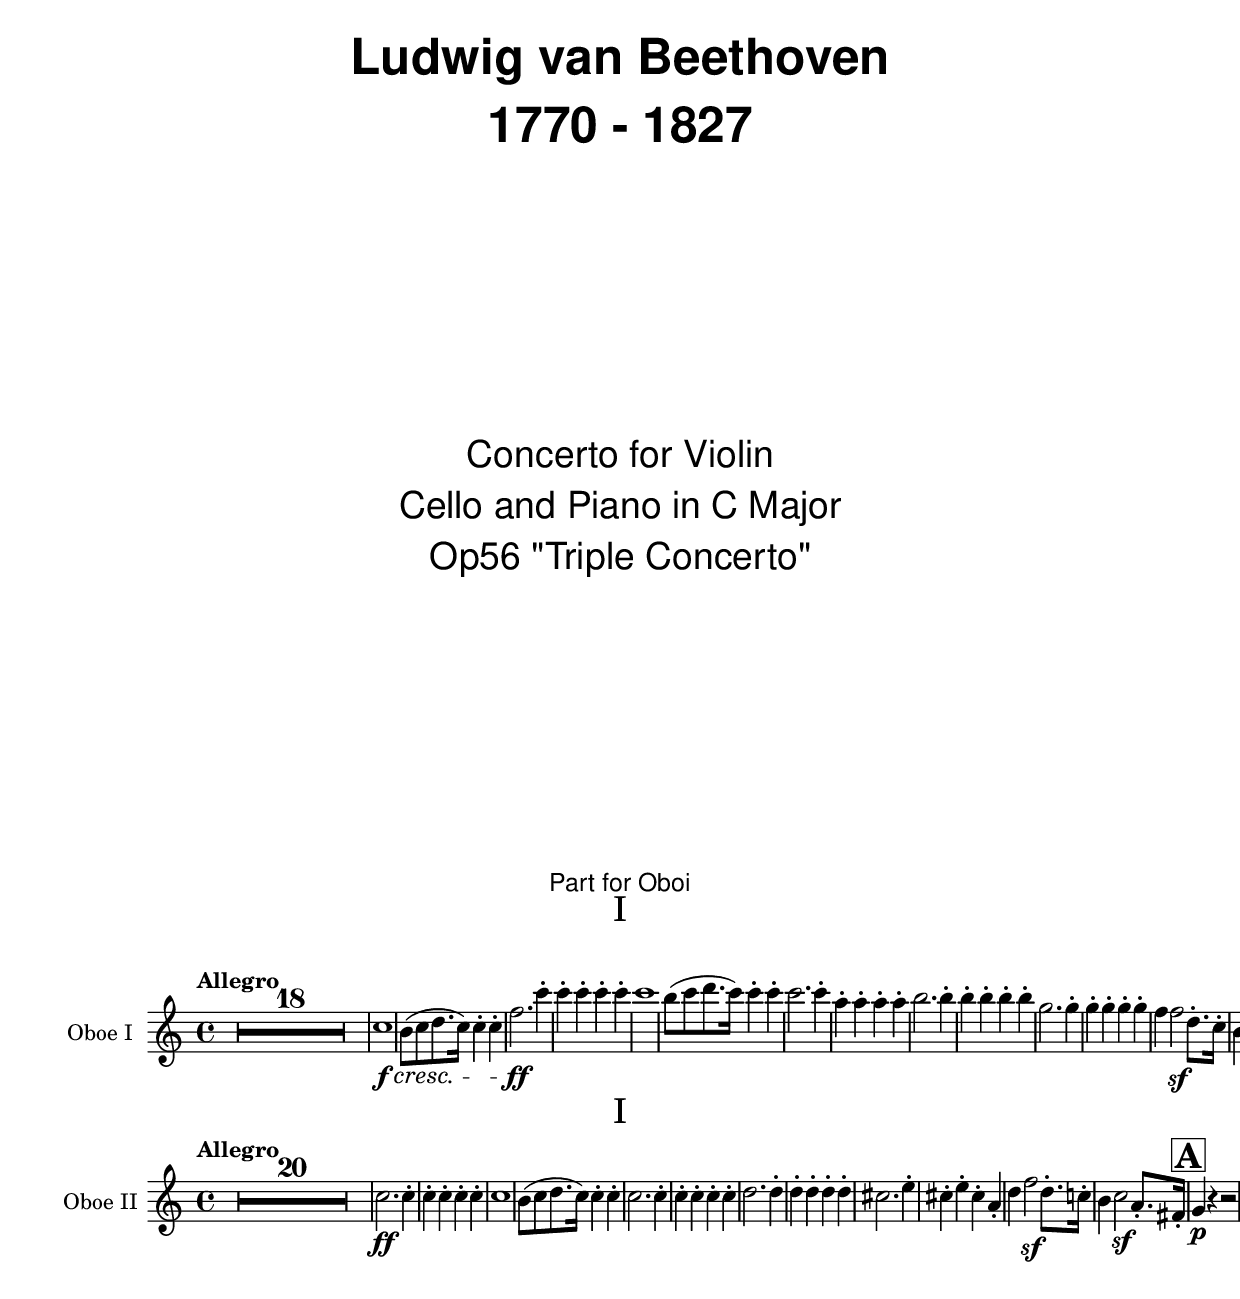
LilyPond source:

%###############################################################################
%#                                 H E A D E R                                 #
%###############################################################################
%
%  Composer           : Ludwig van Beethoven(1770 - 1827)
%  work               : Concerto for Violin Cello and Piano in C Major Op56
%                       "Triple Concerto"
%  Source             : Breitkopf und Härtel, n.d.[1862]. Plate B.70.
%  Type of score      : Score for Oboi
%  Typesetter         : Sébastien MANEN
%  date of initiation : Friday 08 May 2020, 14:21
%
%###############################################################################
%#                          I N C L U D E   F I L E S                          #
%###############################################################################
\include "./00-Common/TripleConcerto_Header.ily"
\include "./00-Common/TripleConcerto_PaperParts.ily"
%  work        : Concerto for Violin Cello and Piano in C Major Op56 "Triple
%                Concerto"
%  typesetter  : Sébastien MANEN
%  date        : Friday 08 May 2020, 14:21
%###############################################################################
%#                 T I M E   A N D   T E M P O   S E C T I O N                 #
%###############################################################################
timeMvtI = {
	\time 4/4
	\tempo "Allegro"
}
timeMvtII = {
	\time 3/8
	\tempo "Largo"
}
timeMvtIII = {
	\time 3/4
	\tempo "Rondo alla Polacca."
}

%  work        : Concerto for Violin Cello and Piano in C Major Op56 "Triple
%                Concerto"
%  typesetter  : Sébastien MANEN
%  date        : Friday 08 May 2020, 14:21
generalOptions = {
	\version "2.20.0"
	\set Score.alternativeNumberingStyle = #'numbers
	\set Score.doubleRepeatType = #":|.|:"
	\set Score.markFormatter = #format-mark-box-alphabet
	\override Score.RehearsalMark #'font-size = #4
	\compressFullBarRests
}
partOptions = {
	\override Score.BarNumber #'font-size = #0.1
	\set Score.quotedCueEventTypes = #'(note-event rest-event tie-event
		beam-event tuplet-span-event dynamic-event articulation-event
		dynamic-event slur-event text-script-event trill-span-event
		phrasing-slur-event beam-forbid-event tremolo-event crescendo-event 
		decrescendo-event )
	\set Voice.restNumberThreshold = #0
}
#(set-global-staff-size 19)
\layout {
	#(layout-set-staff-size 19)
	\override TupletBracket #'bracket-visibility = ##f
	\override Hairpin.to-barline = ##f
}
layoutCueVoice = \with {
	fontSize = #-3
	\override Stem.length-fraction = #0.9
	\override TupletBracket #'bracket-visibility = ##f
	%\override Font.font-size = #+5
}

%  work        : Concerto for Violin Cello and Piano in C Major Op56 "Triple
%                Concerto"
%  typesetter  : Sébastien MANEN
%  date        : Friday 08 May 2020, 14:21
%###############################################################################
%#                    V O I C E   N A M E   :   F L A U T O                    #
%###############################################################################
nameFloteMvtI = {
	\set Staff.instrumentName = "Flote"
	\set Staff.shortInstrumentName = "Fl"
	\set Staff.midiInstrument = #"flute"
}
nameFloteMvtIII = {
	\set Staff.instrumentName = "Flote"
	\set Staff.shortInstrumentName = "Fl"
	\set Staff.midiInstrument = #"flute"
}
%###############################################################################
%#                      V O I C E   N A M E   :   O B O I                      #
%###############################################################################
nameOboeIMvtI = {
	\set Staff.instrumentName = "Oboe I"
	\set Staff.shortInstrumentName = "Ob I"
	\set Staff.midiInstrument = #"oboe"
}
nameOboeIMvtIII = {
	\set Staff.instrumentName = "Oboe I"
	\set Staff.shortInstrumentName = "Ob I"
	\set Staff.midiInstrument = #"oboe"
}
nameOboeIIMvtI = {
	\set Staff.instrumentName = "Oboe II"
	\set Staff.shortInstrumentName = "Ob II"
	\set Staff.midiInstrument = #"oboe"
}
nameOboeIIMvtIII = {
	\set Staff.instrumentName = "Oboe II"
	\set Staff.shortInstrumentName = "Ob II"
	\set Staff.midiInstrument = #"oboe"
}
%###############################################################################
%#                V O I C E   N A M E   :   C L A R I N E T T I                #
%###############################################################################
nameClarinetIMvtI = {
	\set Staff.instrumentName = \markup {
		\center-column {
			\lower #1 "Clarinetto I" "in C"
		}
	}
	\set Staff.shortInstrumentName = \markup {
		\center-column {
			\lower #1 "Cl I" "in C"
		}
	}
	\set Staff.midiInstrument = #"clarinet"
}
nameClarinetIMvtII = {
	\set Staff.instrumentName = \markup {
		\center-column {
			\lower #1 "Clarinetto I" "in B"
		}
	}
	\set Staff.shortInstrumentName = \markup {
		\center-column {
			\lower #1 "Cl I" "in B"
		}
	}
	\set Staff.midiInstrument = #"clarinet"
}
nameClarinetIMvtIII = {
	\set Staff.instrumentName = \markup {
		\center-column {
			\lower #1 "Clarinetto I" "in C"
		}
	}
	\set Staff.shortInstrumentName = \markup {
		\center-column {
			\lower #1 "Cl I" "in C"
		}
	}
	\set Staff.midiInstrument = #"clarinet"
}
nameClarinetIIMvtI = {
	\set Staff.instrumentName = \markup {
		\center-column {
			\lower #1 "Clarinetto II" "in C"
		}
	}
	\set Staff.shortInstrumentName = \markup {
		\center-column {
			\lower #1 "Cl II" "in C"
		}
	}
	\set Staff.midiInstrument = #"clarinet"
}
nameClarinetIIMvtII = {
	\set Staff.instrumentName = \markup {
		\center-column {
			\lower #1 "Clarinetto II" "in B"
		}
	}
	\set Staff.shortInstrumentName = \markup {
		\center-column {
			\lower #1 "Cl II" "in B"
		}
	}
	\set Staff.midiInstrument = #"clarinet"
}
nameClarinetIIMvtIII = {
	\set Staff.instrumentName = \markup {
		\center-column {
			\lower #1 "Clarinetto II" "in C"
		}
	}
	\set Staff.shortInstrumentName = \markup {
		\center-column {
			\lower #1 "Cl II" "in C"
		}
	}
	\set Staff.midiInstrument = #"clarinet"
}
%###############################################################################
%#                   V O I C E   N A M E   :   F A G O T T I                   #
%###############################################################################
nameFagottoIMvtI = {
	\set Staff.instrumentName = "Fagotto I"
	\set Staff.shortInstrumentName = "Fag I"
	\set Staff.midiInstrument = #"bassoon"
}
nameFagottoIMvtII = {
	\set Staff.instrumentName = "Fagotto I"
	\set Staff.shortInstrumentName = "Fag I"
	\set Staff.midiInstrument = #"bassoon"
}
nameFagottoIMvtIII = {
	\set Staff.instrumentName = "Fagotto I"
	\set Staff.shortInstrumentName = "Fag I"
	\set Staff.midiInstrument = #"bassoon"
}
nameFagottoIIMvtI = {
	\set Staff.instrumentName = "Fagotto II"
	\set Staff.shortInstrumentName = "Fag II"
	\set Staff.midiInstrument = #"bassoon"
}
nameFagottoIIMvtII = {
	\set Staff.instrumentName = "Fagotto II"
	\set Staff.shortInstrumentName = "Fag II"
	\set Staff.midiInstrument = #"bassoon"
}
nameFagottoIIMvtIII = {
	\set Staff.instrumentName = "Fagotto II"
	\set Staff.shortInstrumentName = "Fag II"
	\set Staff.midiInstrument = #"bassoon"
}
%###############################################################################
%#                     V O I C E   N A M E   :   C O R N I                     #
%###############################################################################
nameCornoIMvtI = {
	\set Staff.instrumentName = \markup {
		\center-column {
			\lower #1 "Corno I" "in C"
		}
	}
	\set Staff.shortInstrumentName = \markup {
		\center-column {
			\lower #1 "Cor I" "in C"
		}
	}
	\set Staff.midiInstrument = #"french horn"
}
nameCornoIMvtII = {
	\set Staff.instrumentName = \markup {
		\center-column {
			\lower #1 "Corno I" "in E"
		}
	}
	\set Staff.shortInstrumentName = \markup {
		\center-column {
			\lower #1 "Cor I" "in E"
		}
	}
	\set Staff.midiInstrument = #"french horn"
}
nameCornoIMvtIII = {
	\set Staff.instrumentName = \markup {
		\center-column {
			\lower #1 "Corno I" "in C"
		}
	}
	\set Staff.shortInstrumentName = \markup {
		\center-column {
			\lower #1 "Cor I" "in C"
		}
	}
	\set Staff.midiInstrument = #"french horn"
}
nameCornoIIMvtI = {
	\set Staff.instrumentName = \markup {
		\center-column {
			\lower #1 "Corno II" "in C"
		}
	}
	\set Staff.shortInstrumentName = \markup {
		\center-column {
			\lower #1 "Cor II" "in C"
		}
	}
	\set Staff.midiInstrument = #"french horn"
}
nameCornoIIMvtII = {
	\set Staff.instrumentName = \markup {
		\center-column {
			\lower #1 "Corno II" "in E"
		}
	}
	\set Staff.shortInstrumentName = \markup {
		\center-column {
			\lower #1 "Cor II" "in E"
		}
	}
	\set Staff.midiInstrument = #"french horn"
}
nameCornoIIMvtIII = {
	\set Staff.instrumentName = \markup {
		\center-column {
			\lower #1 "Corno II" "in C"
		}
	}
	\set Staff.shortInstrumentName = \markup {
		\center-column {
			\lower #1 "Cor II" "in C"
		}
	}
	\set Staff.midiInstrument = #"french horn"
}
%###############################################################################
%#                    V O I C E   N A M E   :   T R O M B E                    #
%###############################################################################
nameTrombeIMvtI = {
	\set Staff.instrumentName = \markup {
		\center-column {
			\lower #1 "Trombe I" "in C"
		}
	}
	\set Staff.shortInstrumentName = \markup {
		\center-column {
			\lower #1 "Trb I" "in C"
		}
	}
	\set Staff.midiInstrument = #"trumpet"
}
nameTrombeIMvtIII = {
	\set Staff.instrumentName = \markup {
		\center-column {
			\lower #1 "Trombe I" "in C"
		}
	}
	\set Staff.shortInstrumentName = \markup {
		\center-column {
			\lower #1 "Trb I" "in C"
		}
	}
	\set Staff.midiInstrument = #"trumpet"
}
nameTrombeIIMvtI = {
	\set Staff.instrumentName = \markup {
		\center-column {
			\lower #1 "Trombe II" "in C"
		}
	}
	\set Staff.shortInstrumentName = \markup {
		\center-column {
			\lower #1 "Trb II" "in C"
		}
	}
	\set Staff.midiInstrument = #"trumpet"
}
nameTrombeIIMvtIII = {
	\set Staff.instrumentName = \markup {
		\center-column {
			\lower #1 "Trombe II" "in C"
		}
	}
	\set Staff.shortInstrumentName = \markup {
		\center-column {
			\lower #1 "Trb II" "in C"
		}
	}
	\set Staff.midiInstrument = #"trumpet"
}
%###############################################################################
%#                   V O I C E   N A M E   :   T I M P A N I                   #
%###############################################################################
nameTimpaniMvtI = {
	\set Staff.instrumentName = \markup {
		\center-column {
			\lower #1 "Timpani" "in C G"
		}
	}
	\set Staff.shortInstrumentName = "Timp."
	\set Staff.midiInstrument = #"timpani"
}
nameTimpaniMvtIII = {
	\set Staff.instrumentName = \markup {
		\center-column {
			\lower #1 "Timpani" "in C G"
		}
	}
	\set Staff.shortInstrumentName = "Timp."
	\set Staff.midiInstrument = #"timpani"
}
%###############################################################################
%#                   V O I C E   N A M E   :   S O L O V L N                   #
%###############################################################################
nameSoloViolinMvtI = {
	\set Staff.instrumentName = "Solo Violin"
	\set Staff.shortInstrumentName = \markup {
		\center-column {
			\lower #1 "Solo-" "Vln"
		}
	}
	\set Staff.midiInstrument = #"violin"
}
nameSoloViolinMvtII = {
	\set Staff.instrumentName = "Solo Violin"
	\set Staff.shortInstrumentName = \markup {
		\center-column {
			\lower #1 "Solo-" "Vln"
		}
	}
	\set Staff.midiInstrument = #"violin"
}
nameSoloViolinMvtIII = {
	\set Staff.instrumentName = "Solo Violin"
	\set Staff.shortInstrumentName = \markup {
		\center-column {
			\lower #1 "Solo-" "Vln"
		}
	}
	\set Staff.midiInstrument = #"violin"
}
%###############################################################################
%#                   V O I C E   N A M E   :   S O L O V L C                   #
%###############################################################################
nameSoloCelloMvtI = {
	\set Staff.instrumentName = \markup {
		\center-column {
			\lower #1 "Solo" "Violoncello"
		}
	}
	\set Staff.shortInstrumentName = \markup {
		\center-column {
			\lower #1 "Solo-" "Vlc"
		}
	}
	\set Staff.midiInstrument = #"cello"
}
nameSoloCelloMvtII = {
	\set Staff.instrumentName = \markup {
		\center-column {
			\lower #1 "Solo" "Violoncello"
		}
	}
	\set Staff.shortInstrumentName = \markup {
		\center-column {
			\lower #1 "Solo-" "Vlc"
		}
	}
	\set Staff.midiInstrument = #"cello"
}
nameSoloCelloMvtIII = {
	\set Staff.instrumentName = \markup {
		\center-column {
			\lower #1 "Solo" "Violoncello"
		}
	}
	\set Staff.shortInstrumentName = \markup {
		\center-column {
			\lower #1 "Solo-" "Vlc"
		}
	}
	\set Staff.midiInstrument = #"cello"
}
%###############################################################################
%#                     V O I C E   N A M E   :   P I A N O                     #
%###############################################################################
namePianoUpMvtI = {
	\set Staff.instrumentName = ""
	\set Staff.shortInstrumentName = ""
	\set Staff.midiInstrument = #"piano"
}
namePianoUpMvtII = {
	\set Staff.instrumentName = ""
	\set Staff.shortInstrumentName = ""
	\set Staff.midiInstrument = #"piano"
}
namePianoUpMvtIII = {
	\set Staff.instrumentName = ""
	\set Staff.shortInstrumentName = ""
	\set Staff.midiInstrument = #"piano"
}
namePianoDownMvtI = {
	\set Staff.instrumentName = ""
	\set Staff.shortInstrumentName = ""
	\set Staff.midiInstrument = #"piano"
}
namePianoDownMvtII = {
	\set Staff.instrumentName = ""
	\set Staff.shortInstrumentName = ""
	\set Staff.midiInstrument = #"piano"
}
namePianoDownMvtIII = {
	\set Staff.instrumentName = ""
	\set Staff.shortInstrumentName = ""
	\set Staff.midiInstrument = #"piano"
}
%###############################################################################
%#                   V O I C E   N A M E   :   V I O L I N I                   #
%###############################################################################
nameViolinIMvtI = {
	\set Staff.instrumentName = "Violino I"
	\set Staff.shortInstrumentName = "Vln I"
	\set Staff.midiInstrument = #"violin"
}
nameViolinIMvtII = {
	\set Staff.instrumentName = "Violino I"
	\set Staff.shortInstrumentName = "Vln I"
	\set Staff.midiInstrument = #"violin"
}
nameViolinIMvtIII = {
	\set Staff.instrumentName = "Violino I"
	\set Staff.shortInstrumentName = "Vln I"
	\set Staff.midiInstrument = #"violin"
}
%###############################################################################
%#                  V O I C E   N A M E   :   V I O L I N I I                  #
%###############################################################################
nameViolinIIMvtI = {
	\set Staff.instrumentName = "Violino II"
	\set Staff.shortInstrumentName = "Vln II"
	\set Staff.midiInstrument = #"violin"
}
nameViolinIIMvtII = {
	\set Staff.instrumentName = "Violino II"
	\set Staff.shortInstrumentName = "Vln II"
	\set Staff.midiInstrument = #"violin"
}
nameViolinIIMvtIII = {
	\set Staff.instrumentName = "Violino II"
	\set Staff.shortInstrumentName = "Vln II"
	\set Staff.midiInstrument = #"violin"
}
%###############################################################################
%#                  V O I C E   N A M E   :   B R A T S C H E                  #
%###############################################################################
nameViolaMvtI = {
	\set Staff.instrumentName = "Viola"
	\set Staff.shortInstrumentName = "Vla"
	\set Staff.midiInstrument = #"viola"
}
nameViolaMvtII = {
	\set Staff.instrumentName = "Viola"
	\set Staff.shortInstrumentName = "Vla"
	\set Staff.midiInstrument = #"viola"
}
nameViolaMvtIII = {
	\set Staff.instrumentName = "Viola"
	\set Staff.shortInstrumentName = "Vla"
	\set Staff.midiInstrument = #"viola"
}
%###############################################################################
%#                     V O I C E   N A M E   :   B A S S I                     #
%###############################################################################
nameVioloncellMvtI = {
	\set Staff.instrumentName = "Cello"
	\set Staff.shortInstrumentName = "Vcl"
	\set Staff.midiInstrument = #"cello"
}
nameVioloncellMvtII = {
	\set Staff.instrumentName = "Cello"
	\set Staff.shortInstrumentName = "Vcl"
	\set Staff.midiInstrument = #"cello"
}
nameVioloncellMvtIII = {
	\set Staff.instrumentName = "Cello"
	\set Staff.shortInstrumentName = "Vcl"
	\set Staff.midiInstrument = #"cello"
}
nameBassoMvtI = {
	\set Staff.instrumentName = "Basso"
	\set Staff.shortInstrumentName = "Kb"
	\set Staff.midiInstrument = #"contrabass"
}
nameBassoMvtII = {
	\set Staff.instrumentName = "Basso"
	\set Staff.shortInstrumentName = "Kb"
	\set Staff.midiInstrument = #"contrabass"
}
nameBassoMvtIII = {
	\set Staff.instrumentName = "Basso"
	\set Staff.shortInstrumentName = "Kb"
	\set Staff.midiInstrument = #"contrabass"
}

%  work        : Concerto for Violin Cello and Piano in C Major Op56 "Triple
%                Concerto"
%  typesetter  : Sébastien MANEN
%  date        : Friday 08 May 2020, 14:21
%###############################################################################
%#                      S H O R T C U T S   S E C T I O N                      #
%###############################################################################

piuallegro=^\markup {Più Allegro}
crescmarkup=^\markup {\italic cresc.}
semprep = \markup { \italic sempre \dynamic p}
semprepp = \markup { \italic sempre \dynamic pp}
pcresc = \markup { \dynamic p \italic cresc.}


%arco=^\markup {\italic arco}
%benmarc=^\markup {\italic {ben marc.}}
%benmarccresc = ^\markup {\italic {ben marc. cresc.}}
%crescmolto=^\markup {\italic {cresc. molto}}
%crescpocoapoco=^\markup {\italic {cresc. poco a poco}}
%dimmarkup=^\markup {\italic dim.}
%div=^\markup {div.}
%dolce=^\markup {\italic {dolce}}
%espress=^\markup {\italic {espress.}}
%espr=^\markup {\italic {espr.}}
%express=^\markup {\italic {express.}}
%ffsempre = \markup {\dynamic ff \italic sempre}
%flat=^\markup { \tiny \flat}
%gp = ^\markup {G.P.}
%intempo=^\markup {\italic {in tempo}}
%legg=^\markup {\italic legg.}
%marc = ^\markup {\italic marc.}
%marcecrescmolto=^\markup {\italic {marc. e cresc. molto}}
%moltocrescmark=^\markup {\italic {molto cresc.}}
%moltoleggieroedolce=^\markup { \italic {molto leggiero e dolce}}
%pizz=^\markup {\italic pizz.}
%pocorit=^\markup {\italic {poco rit.}}
%solo=^\markup {Solo}
%tutti=^\markup {Tutti}
%one=^\markup {\tiny \number 1}
%two=^\markup {\tiny \number 2}
%three=^\markup {\tiny \number 3}
%four=^\markup {\tiny \number 4}
%five=^\markup {\tiny \number 5}
%six=^\markup {\tiny \number 6}
%seven=^\markup {\tiny \number 7}
%eight=^\markup {\tiny \number 8}
%nine=^\markup {\tiny \number 9}
%ten=^\markup {\tiny \number 10}
%eleven=^\markup {\tiny \number 11}
%atempo=^\markup {\italic {a tempo}}


%esprM = ^\markup {\musicglyph #"scripts.espr"}
%pespr = ^\markup {\dynamic p \musicglyph #"scripts.espr"}
%ppespr = ^\markup {\dynamic pp \musicglyph #"scripts.espr"}


%fdim = \markup {\dynamic f \italic dim.}
%fespress = \markup {\dynamic f \italic espress.}
%moltop = ^\markup {\italic molto \dynamic p}
%pdolcesempre = \markup { \dynamic p \italic {dolce sempre}}
%pf = \markup { \concat { \dynamic p \dynamic f } }
%pocof = \markup { \italic poco \dynamic f}
%pocofmadolce = \markup { \italic poco \dynamic f \italic {ma dolce}}
%ppdim = \markup { \dynamic pp \italic dim.}
%psempre = \markup {\dynamic p \italic sempre }
%fbenmarc = \markup { \dynamic f \italic {ben marc.}}
%fespr = \markup { \dynamic f \italic espr.}
%ffmarc = \markup { \dynamic ff \italic {marc.}}
%fmarc = \markup { \dynamic f \italic marc.}
%fsemprepiu = \markup { \dynamic f \italic {sempre più}}
%mfcresc = \markup { \dynamic mf \italic cresc.}
%mfdim = \markup {\dynamic mf \italic dim.}
%pcresc = \markup { \dynamic p \italic cresc.}
%pcrescmolto = \markup { \dynamic p \italic {cresc. molto}}
%pdim = \markup { \dynamic p \italic dim.}
%pdolce = \markup { \dynamic p \italic dolce}
%piuf=^\markup {\italic {più} \dynamic f}
%piup=^\markup {\italic {più} \dynamic p}
%plegg = \markup { \dynamic p \italic legg.}
%pmamarc = \markup { \dynamic p \italic {ma marc.}}
%pmarc = \markup { \dynamic p \italic marc.}
%pmarccresc = \markup { \dynamic p \italic { marc. cresc.}}
%sempref = \markup { \italic sempre \dynamic f}
%ppdolce = \markup { \dynamic pp \italic dolce }
%unis=^\markup {unis.}
%ppsempre = \markup { \dynamic pp \italic {sempre}}

%crescD = #(make-dynamic-script (markup #:normal-text #:italic "cresc."))
%dimD = #(make-dynamic-script (markup #:normal-text #:italic "dim."))
%fbenmarcD = #(make-dynamic-script (markup #:dynamic "f" #:normal-text #:italic "ben marc."))
%fesprD = #(make-dynamic-script (markup #:dynamic "f" #:normal-text #:italic "espr."))
%ffmarcD = #(make-dynamic-script (markup #:dynamic "ff" #:normal-text #:italic "marc."))
%fmarcD = #(make-dynamic-script (markup #:dynamic "f" #:normal-text #:italic "marc."))
%fdimD = #(make-dynamic-script (markup #:dynamic "f" #:normal-text #:italic "dim."))
%fsemprepiuD = #(make-dynamic-script (markup #:dynamic "f" #:normal-text #:italic "sempre più"))
%mfcrescD = #(make-dynamic-script (markup #:dynamic "mf" #:normal-text #:italic "cresc."))
%mfdimD = #(make-dynamic-script (markup #:dynamic "mf" #:normal-text #:italic "dim."))
%pcrescD = #(make-dynamic-script (markup #:dynamic "p" #:normal-text #:italic "cresc."))
%pcrescmoltoD = #(make-dynamic-script (markup #:dynamic "p" #:normal-text #:italic "cresc. molto"))
%pdimD = #(make-dynamic-script (markup #:dynamic "p" #:normal-text #:italic "dim."))
%ppdimD = #(make-dynamic-script (markup #:dynamic "pp" #:normal-text #:italic "dim."))
%pdolceD = #(make-dynamic-script (markup #:dynamic "p" #:normal-text #:italic "dolce"))
%piufD = #(make-dynamic-script (markup #:normal-text #:italic "più" #:dynamic "f"))
%piupD = #(make-dynamic-script (markup #:normal-text #:italic "più" #:dynamic "p"))
%pleggD = #(make-dynamic-script (markup #:dynamic "p" #:normal-text #:italic "legg."))
%pmamarcD = #(make-dynamic-script (markup #:dynamic "p" #:normal-text #:italic "ma marc."))
%pmarcD = #(make-dynamic-script (markup #:dynamic "p" #:normal-text #:italic "marc."))
%semprefD = #(make-dynamic-script (markup #:normal-text #:italic "sempre" #:dynamic "f"))
%pocofD = #(make-dynamic-script (markup #:normal-text #:italic "poco" #:dynamic "f"))
%ppsempreD = #(make-dynamic-script (markup #:dynamic "pp" #:normal-text #:italic "sempre"))

%fpp = #(make-dynamic-script "fpp")
%rf = #(make-dynamic-script "rf")
%pfD = #(make-dynamic-script "pf")


%  work        : Concerto for Violin Cello and Piano in C Major Op56 "Triple
%                Concerto"
%  typesetter  : Sébastien MANEN
%  date        : Friday 08 May 2020, 14:21
%###############################################################################
%#                      P A R T   S C O R E   F O R M A T                      #
%###############################################################################
formatOboeIMvtI = {
	\override Score.NonMusicalPaperColumn.line-break-permission = ##f
	\override Score.NonMusicalPaperColumn.page-break-permission = ##f
}
formatOboeIMvtIII = {
	\override Score.NonMusicalPaperColumn.line-break-permission = ##f
	\override Score.NonMusicalPaperColumn.page-break-permission = ##f
}
formatOboeIIMvtI = {
	\override Score.NonMusicalPaperColumn.line-break-permission = ##f
	\override Score.NonMusicalPaperColumn.page-break-permission = ##f
}
formatOboeIIMvtIII = {
	\override Score.NonMusicalPaperColumn.line-break-permission = ##f
	\override Score.NonMusicalPaperColumn.page-break-permission = ##f
}

%  work        : Concerto for Violin Cello and Piano in C Major Op56 "Triple
%                Concerto"
%  typesetter  : Sébastien MANEN
%  date        : Friday 08 May 2020, 14:21
%###############################################################################
%#                   C U E   V O I C E   F O R   F L A U T O                   #
%###############################################################################
cueVoiceFloteMvtI = \relative c {
	
}
cueVoiceFloteMvtIII = \relative c {
	
}
%###############################################################################
%#                     C U E   V O I C E   F O R   O B O I                     #
%###############################################################################
cueVoiceOboeIMvtI = \relative c {
	
}
cueVoiceOboeIMvtIII = \relative c {
	
}
cueVoiceOboeIIMvtI = \relative c {
	
}
cueVoiceOboeIIMvtIII = \relative c {
	
}
%###############################################################################
%#               C U E   V O I C E   F O R   C L A R I N E T T I               #
%###############################################################################
cueVoiceClarinetIMvtI = \relative c {
	
}
cueVoiceClarinetIMvtII = \relative c {
	
}
cueVoiceClarinetIMvtIII = \relative c {
	
}
cueVoiceClarinetIIMvtI = \relative c {
	
}
cueVoiceClarinetIIMvtII = \relative c {
	
}
cueVoiceClarinetIIMvtIII = \relative c {
	
}
%###############################################################################
%#                  C U E   V O I C E   F O R   F A G O T T I                  #
%###############################################################################
cueVoiceFagottoIMvtI = \relative c {
	
}
cueVoiceFagottoIMvtII = \relative c {
	
}
cueVoiceFagottoIMvtIII = \relative c {
	
}
cueVoiceFagottoIIMvtI = \relative c {
	
}
cueVoiceFagottoIIMvtII = \relative c {
	
}
cueVoiceFagottoIIMvtIII = \relative c {
	
}
%###############################################################################
%#                    C U E   V O I C E   F O R   C O R N I                    #
%###############################################################################
cueVoiceCornoIMvtI = \relative c {
	
}
cueVoiceCornoIMvtII = \relative c {
	
}
cueVoiceCornoIMvtIII = \relative c {
	
}
cueVoiceCornoIIMvtI = \relative c {
	
}
cueVoiceCornoIIMvtII = \relative c {
	
}
cueVoiceCornoIIMvtIII = \relative c {
	
}
%###############################################################################
%#                   C U E   V O I C E   F O R   T R O M B E                   #
%###############################################################################
cueVoiceTrombeIMvtI = \relative c {
	
}
cueVoiceTrombeIMvtIII = \relative c {
	
}
cueVoiceTrombeIIMvtI = \relative c {
	
}
cueVoiceTrombeIIMvtIII = \relative c {
	
}
%###############################################################################
%#                  C U E   V O I C E   F O R   T I M P A N I                  #
%###############################################################################
cueVoiceTimpaniMvtI = \relative c {
	
}
cueVoiceTimpaniMvtIII = \relative c {
	
}
%###############################################################################
%#                  C U E   V O I C E   F O R   S O L O V L N                  #
%###############################################################################
cueVoiceSoloViolinMvtI = \relative c {
	
}
cueVoiceSoloViolinMvtII = \relative c {
	
}
cueVoiceSoloViolinMvtIII = \relative c {
	
}
%###############################################################################
%#                  C U E   V O I C E   F O R   S O L O V L C                  #
%###############################################################################
cueVoiceSoloCelloMvtI = \relative c {
	
}
cueVoiceSoloCelloMvtII = \relative c {
	
}
cueVoiceSoloCelloMvtIII = \relative c {
	
}
%###############################################################################
%#                    C U E   V O I C E   F O R   P I A N O                    #
%###############################################################################
cueVoicePianoUpMvtI = \relative c {
	
}
cueVoicePianoUpMvtII = \relative c {
	
}
cueVoicePianoUpMvtIII = \relative c {
	
}
cueVoicePianoDownMvtI = \relative c {
	
}
cueVoicePianoDownMvtII = \relative c {
	
}
cueVoicePianoDownMvtIII = \relative c {
	
}
%###############################################################################
%#                  C U E   V O I C E   F O R   V I O L I N I                  #
%###############################################################################
cueVoiceViolinIMvtI = \relative c {
	
}
cueVoiceViolinIMvtII = \relative c {
	
}
cueVoiceViolinIMvtIII = \relative c {
	
}
%###############################################################################
%#                 C U E   V O I C E   F O R   V I O L I N I I                 #
%###############################################################################
cueVoiceViolinIIMvtI = \relative c {
	
}
cueVoiceViolinIIMvtII = \relative c {
	
}
cueVoiceViolinIIMvtIII = \relative c {
	
}
%###############################################################################
%#                 C U E   V O I C E   F O R   B R A T S C H E                 #
%###############################################################################
cueVoiceViolaMvtI = \relative c {
	
}
cueVoiceViolaMvtII = \relative c {
	
}
cueVoiceViolaMvtIII = \relative c {
	
}
%###############################################################################
%#                    C U E   V O I C E   F O R   B A S S I                    #
%###############################################################################
cueVoiceVioloncellMvtI = \relative c {
	
}
cueVoiceVioloncellMvtII = \relative c {
	
}
cueVoiceVioloncellMvtIII = \relative c {
	
}
cueVoiceBassoMvtI = \relative c {
	
}
cueVoiceBassoMvtII = \relative c {
	
}
cueVoiceBassoMvtIII = \relative c {
	
}

%  work        : Concerto for Violin Cello and Piano in C Major Op56 "Triple
%                Concerto"
%  typesetter  : Sébastien MANEN
%  date        : Friday 08 May 2020, 14:21
%###############################################################################
%#                          M U S I C   S E C T I O N                          #
%###############################################################################
musicOboeIMvtI = \relative c'' {
	\clef treble
	\key c \major
%	\transposition a
% Bars 1 to 5
	R1*18
% Bars 6 to 10
	
% Bars 11 to 15
	
% Bars 16 to 20
	
	
	
	c1\f\cresc
	b8([ c d8. c16)] c4-. c-.
% Bars 21 to 25
	f2.\ff c'4-.
	c-. c-. c-. c-. 
	c1
	b8([ c d8. c16)] c4-. c-.
	c2. c4-.
% Bars 26 to 30
	a-. a-. a-. a-.
	b2. b4-.
	b-. b-. b-. b-.
	g2. g4-.
	g-. g-. g-. g-.
% Bars 31 to 35
	f4 f2\sf d8.-. c16-.
	b4 c2\sf a8.-. fis16-. \mark \default
	g4\p r r2
	R1*6
% Bars 36 to 40
	
	
	
	
	r4 g'(_\crescmarkup f d)
% Bars 41 to 45
	c2(~ c8.[ e16 g8. e16])
	c2. cis4(
	d e f g
	a) r r2
	R1*6
% Bars 46 to 50
	
% Bars 51 to 55
	r2 ees2(\pp
	d4) r r2
	R1*3
	
	
% Bars 56 to 60
	r8. g16([\p a8. g16]) g4 r
	r8. g16([_\crescmarkup a8. g16]) g4 r
	r8. g16([ a8. g16]) g4 r
	fis2\ff fis
	fis4 fis fis fis
% Bars 61 to 65
	g-. d-. d2~
	d4 d-. d2~
	d8.[ d16-. d8.-. d16-.] d2~
	d8.[ d16-. d8.-. d16-.] d2~
	d8. d16-. d4~ d8. d16-. d4~
% Bars 66 to 70
	d8. d16-. d4~ d8. d16-. d4~
	d8 d4 d d d8~
	d d4 d d d8
	d2\fp( e
	a,2. d4
% Bars 71 to 75
	g,) r r2
	R1
	g'~\ff
	g \mark \default
	e4 r r2
% Bars 76 to 80
	R1*21
% Bars 81 to 85
	
% Bars 86 to 90
	
% Bars 91 to 95
	
% Bars 96 to 100
	\mark \default
	R1*10
% Bars 101 to 105
	
% Bars 106 to 110
	
	r4 e8\p r r2
	r4 a8 r r2
	R1*5
	
% Bars 111 to 115
	
	
	
	c,2.(\ff e4)
	g2.( f4)
% Bars 116 to 120
	d-. d-. \acciaccatura e8 d8.([ c16 d8. e16)]
	c2~ c8 g'-. e-. g-. \mark \default
	c,\p r r4 r2
	R1*6
% Bars 121 to 125
	
	
	
	
	c1\pp~
% Bars 126 to 130
	c~
	c
	g~
	g4 r r2
	R1*2
% Bars 131 to 135
	
	e'4-.\f e2( f8. d16)
	g4 r r2
	R1*15
% Bars 136 to 140
	
% Bars 141 to 145
	
% Bars 146 to 150
	
	
	\mark \default
	e2\ff b'4-. gis-.
	e-. e-. b'-. gis-.
% Bars 151 to 155
	e-. r r2
	R1*13
% Bars 156 to 160
	
% Bars 161 to 165
	
	
	
	
	r8. e16-.\f[ d8.-. d16-.] cis2~\sf
% Bars 166 to 170
	cis2~ cis8 r r4
	r d(\pp cis8) r r4
	R1*26
% Bars 171 to 175
	
% Bars 176 to 180
	
% Bars 181 to 185
	
% Bars 186 to 190
	
% Bars 191 to 195
	
	
	\mark \default
	R1*5
% Bars 196 to 200
	
	
	
	r8. a16-.\p[ a8.-. a16-.] a4 r
	r r8. a16-. a4-. r8. a16-.
% Bars 201 to 205
	a4-. r r2
	R1*23
% Bars 206 to 210
	
% Bars 211 to 215
	
% Bars 216 to 220
	
% Bars 221 to 225
	
	
	
	\mark \default
	f'2.\ff f4
% Bars 226 to 230
	e2. e4
	g c c c
	c2~ c8 c-. c-. c-.
	c4 r r8. a16-.[ a8.-. a16-.]
	a4 r r8. a16-.[ a8.-. a16-.]
% Bars 231 to 235
	a4.. a16 a4.. a16
	a8.-.[ a16-. a8.-. a16-.] a8.-.[ a16-. a8.-. a16-.] 
	gis8. gis16-. gis4 r8. a16 a4
	r8. a16 a4 r8. gis16 gis4
	r e-. e2~
% Bars 236 to 240
	e4 e-. e2~
	e8.[ e16-. e8.-. e16-.] e2~
	e8.[ e16-. e8.-. e16-.] e2~
	e8 e4 e e e8~
	e e4 e e e8~
% Bars 241 to 245
	e2(\> fis\p
	b,2. e4
	a,) r r2
	R1*33
% Bars 246 to 250
	
% Bars 251 to 255
	
% Bars 256 to 260
	
% Bars 261 to 265
	
% Bars 266 to 270
	
% Bars 271 to 275
	
% Bars 276 to 280
	\mark \default
	R1
	r2 a8[(\p bes d8. bes16)]
	R1
	r2 b!8[(^\semprepp c ees8. c16)]
% Bars 281 to 285
	R1
	r2 a8([ bes des8. bes16)]
	R1*3
	
	
% Bars 286 to 290
	r2 ais8[(^\semprep b! d!8. b16)]
	R1
	r2 ais8[( b d8. b16)]
	R1*3
	
% Bars 291 to 295
	
	r2 b8[( c e8. c16)]
	R1
	r2 cis8([ d f8. d16)]
	R1
% Bars 296 to 300
	r2 b8[( c! ees8. c16)]
	R1
	r2 b8([ c d8. c16)]
	R1*25
% Bars 301 to 305
	
% Bars 306 to 310
	
% Bars 311 to 315
	
% Bars 316 to 320
	
% Bars 321 to 325
	
	
	
	g'1^\pcresc \mark \default
	c\ff~
% Bars 326 to 330
	c4 c8. c16 c4 c
	c1~
	c8.[ c16 c8. c16] c4 r
	r8. c16[ c8. c16] c8.[ a16 a8. a16]
	a4-. a-. d-. d-.
% Bars 331 to 335
	d2 c~
	c1
	b4 r b r
	b r r2
	R1*8
% Bars 336 to 340
	
% Bars 341 to 345
	
	
	c,1\cresc
	b8([ c d8. c16-.)] c4 c
	f2\f~ f8 r c\p r
% Bars 346 to 350
	a r c r a r f r
	c'2\ff~ c8 r c4\p(
	b8[ c d8. c16]) c4-. c-.
	a'2\ff~ a8 r c,\p r
	a r c r a r f r
% Bars 351 to 355
	b'2~\f b8 r d,\p r
	b r d r b r g r \mark #11
	g'2\f~ g8 r e\p r
	cis r e  r cis r a r
	d r f r d r a r
% Bars 356 to 360
	d r f r d r bes r
	a^\crescmarkup r c r a r f r
	c'2.\f(\> bes4)
	a4\p r r2
	R1*10
% Bars 361 to 365
	
% Bars 366 to 370
	
	
	
	
	a'4-.\f a2( bes8. g16)
% Bars 371 to 375
	a4 r r2
	R1*14
% Bars 376 to 380
	
% Bars 381 to 385
	
	
	
	
	\mark \default
% Bars 386 to 390
	g2\ff d4-. b-.
	g-. g'-. d-. b-.
	g-. r r2
	R1
	r4 f'8-.\p r r2
% Bars 391 to 395
	r4 f8-. r r2
	R1*10
% Bars 396 to 400
	
% Bars 401 to 405
	
	r8. g16-.\f[ f8.-. d16-.] c2(~
	c8.[ e16 g8. e16]) c8 r r4
	r f4(\pp e8) r r4
	R1*18
% Bars 406 to 410
	
% Bars 411 to 415
	
% Bars 416 to 420
	
% Bars 421 to 425
	
	
	r8. c16-.\pp c8-. r r8. c16-. c8-. r
	r8. c16-. c8-. r r8. c16-.[ c8.-. c16-.]
	b8.-. f'16-. f8-. r r8. f16-. f8-. r
% Bars 426 to 430
	r8. f16-. f8-. r r8. f16-.[ f8.-. f16-.]
	e4 r r8. d16-.[ d8.-. d16-.]
	c4 r r8. c16-.[ c8.-. c16-.]
	c4 r r2
	R1 \mark \default
% Bars 431 to 435
	r4 r8. g'16-.\pp g4-. r8. g16-.
	g8.-.[ g16-. g8.-. g16-.] g4-. r
	r r8. g16-. g4-. r8. g16-.
	g8.-.[ g16-. g8.-. g16-.] g4-. r
	r8. e16-.[ e8.-. e16-.] e4-. r
% Bars 436 to 440
	r8. c16-.[ c8.-. c16-.] c4-. r
	r r8. c16-. c4-. r8. c16-.
	c4-. r r2
	R1*23
% Bars 441 to 445
	
% Bars 446 to 450
	
% Bars 451 to 455
	
% Bars 456 to 460
	
% Bars 461 to 465
	\mark \default
	ees1\ff
	ees
	ees
	ees
% Bars 466 to 470
	ees4 r r8. c'16-.[ c8.-. c16-.] 
	c4 r r8. c16-.[ c8.-. c16-.] 
	c4.. c16 c4.. c16
	c8.-.[ c16-. c8.-. c16-.] c8.-.[ c16-. c8.-. c16-.] 
	b4 r r2
% Bars 471 to 475
	R1*13
% Bars 476 to 480
	
% Bars 481 to 485
	
	
	
	r2 r4 e,8\pp r
	f r r4 r f8 r
% Bars 486 to 490
	e r r4 r8. e16-.[ e8.-. e16-.] 
	f8 r r4 r8. f16-.[ f8.-. f16-.] 
	e8 r r4 r8. e16-.[ e8.-. e16-.] 
	f8 r r4 r8. f16-.[ f8.-. f16-.] 
	e8 r r8. e16 e8 r r8. e16
% Bars 491 to 495
	f8 r r8. f16 f8 r r8. f16 \mark \default
	e8.\mf-.[ g16-. g8.-. g16-.] g4 r
	r8. a16[ a8. a16] a8 r r4
	R1*20
% Bars 496 to 500
	
% Bars 501 to 505
	
% Bars 506 to 510
	
% Bars 511 to 515
	
	
	
	R1*2^\piuallegro
	
% Bars 516 to 520
	r2 r8. d,16\f-.[ f8.-. e16-.] 
	d8.-.[ c16-. b8.-. a16-.] b8.-.[ g16-. c8.-. e,16-.] 
	f4-.\ff r r2 \mark \default
	g'4-.\ff r r2
	c,4 r r b8 r
% Bars 521 to 525
	c8 r b r c r b r
	c4 r r d8 r
	e r d r e r d r
	e4 r r g8 r
	g r g r g r b r
% Bars 526 to 530
	c r b r c r b r
	c r b r c r b r
	c4 r b r
	c r b r
	c r8. c16 c4 r8. e,16
% Bar 531
	e4 r r2 \bar "|."
}

%  work        : Concerto for Violin Cello and Piano in C Major Op56 "Triple
%                Concerto"
%  typesetter  : Sébastien MANEN
%  date        : Friday 08 May 2020, 14:21
%###############################################################################
%#                          M U S I C   S E C T I O N                          #
%###############################################################################
musicOboeIIMvtI = \relative c'' {
	\clef treble
	\key c \major
%	\transposition a
% Bars 1 to 5
	R1*20
% Bars 6 to 10
	
% Bars 11 to 15
	
% Bars 16 to 20
	
% Bars 21 to 25
	c2.\ff c4-.
	c-. c-. c-. c-. 
	c1
	b8([ c d8. c16)] c4-. c-.
	c2. c4-.
% Bars 26 to 30
	c-. c-. c-. c-.
	d2. d4-.
	d-. d-. d-. d-.
	cis2. e4-.
	cis-. e-. cis-. a-.
% Bars 31 to 35
	d4 f2\sf d8.-. c!16-.
	b4 c2\sf a8.-. fis16-. \mark \default
	g4\p r r2
	R1*6
% Bars 36 to 40
	
	
	
	
	r4 b(_\crescmarkup c f,)
% Bars 41 to 45
	e4 r r2
	r2 r4 e4(
	f cis' d e
	f) r r2
	R1*11
% Bars 46 to 50
	
% Bars 51 to 55
	
% Bars 56 to 60
	r8. g,16([\p a8. g16]) g4 r
	r8. g16([_\crescmarkup a8. g16]) g4 r
	r8. g16([ a8. g16]) g4 r
	a2\ff a
	a4 a a a
% Bars 61 to 65
	b-. r r2
	R1*5
	
	
	
% Bars 66 to 70
	
	r8 d4 d d d8~
	d d4 d d d8
	d4\fp r r2
	R1*4
% Bars 71 to 75
	
	
	
	e1\ff \mark \default
	c4 r r2
% Bars 76 to 80
	R1*21
% Bars 81 to 85
	
% Bars 86 to 90
	
% Bars 91 to 95
	
% Bars 96 to 100
	\mark \default
	R1*10
% Bars 101 to 105
	
% Bars 106 to 110
	
	r4 c8\p r r2
	r4 c8 r r2
	R1*5
	
% Bars 111 to 115
	
	
	
	c1\ff
	b1
% Bars 116 to 120
	d4-. d-. \acciaccatura e8 d8.([ c16 d8. e16)]
	c2~ c8 g'-. e-. g-. \mark \default
	c,\p r r4 r2
	R1*13
% Bars 121 to 125
	
	
	
	
	
% Bars 126 to 130
	
	
	
	
	
% Bars 131 to 135
	
	c4-.\f c2( d8. b16)
	c4 r r2
	R1*15
% Bars 136 to 140
	
% Bars 141 to 145
	
% Bars 146 to 150
	
	
	\mark \default 
	e2\ff b4-. gis-.
	e-. e-. b'-. gis-.
% Bars 151 to 155
	e-. r r2
	R1*13
% Bars 156 to 160
	
% Bars 161 to 165
	
	
	
	
	r8. cis'16-.\f[ b8.-. b16-.] a2~\sf
% Bars 166 to 170
	a2~ a8 r r4
	r b(\pp a8) r r4
	R1*26
% Bars 171 to 175
	
% Bars 176 to 180
	
% Bars 181 to 185
	
% Bars 186 to 190
	
% Bars 191 to 195
	
	
	\mark \default
	R1*31
% Bars 196 to 200
	
% Bars 201 to 205
	
% Bars 206 to 210
	
% Bars 211 to 215
	
% Bars 216 to 220
	
% Bars 221 to 225
	
	
	
	\mark \default
	a2.\ff a4
% Bars 226 to 230
	c2. bes4
	bes bes bes bes
	a2~ a8 a-. a-. a-.
	a4 r r8. c16-.[ c8.-. c16-.]
	c4 r r8. c16-.[ c8.-. c16-.]
% Bars 231 to 235
	c4.. c16 c4.. c16
	c8.-.[ c16-. c8.-. c16-.] c8.-.[ c16-. c8.-. c16-.] 
	b8. b16-. b4 r8. c16 c4
	r8. b16 b4 r8. b16 b4
	r e-. e2~
% Bars 236 to 240
	e4 e-. e2~
	e8.[ e16-. e8.-. e16-.] e2~
	e8.[ e16-. e8.-. e16-.] e2~
	e8 e4 e e e8~
	e e4 e e e8~
% Bars 241 to 245
	e4 r r2
	R1*35
% Bars 246 to 250
	
% Bars 251 to 255
	
% Bars 256 to 260
	
% Bars 261 to 265
	
% Bars 266 to 270
	
% Bars 271 to 275
	
% Bars 276 to 280
	\mark \default
	R1*48
% Bars 281 to 285
	
% Bars 286 to 290
	
% Bars 291 to 295
	
% Bars 296 to 300
	
% Bars 301 to 305
	
% Bars 306 to 310
	
% Bars 311 to 315
	
% Bars 316 to 320
	
% Bars 321 to 325
	
	
	
	\mark \default
	c1\ff~
% Bars 326 to 330
	c4 c8. c16 c4 c
	c1~
	c8.[ c16 c8. c16] c4 r
	r8. c16[ c8. c16] c8.[ f16 f8. f16]
	f4-. f-. f-. f-.
% Bars 331 to 335
	f2 e~
	e fis
	d4 r d r
	d r r2
	R1*10
% Bars 336 to 340
	
% Bars 341 to 345
	
	
	
	
	c2\f~ c8 r r4
% Bars 346 to 350
	R1
	e,2\ff~ e8 r r4
	R1
	c'2\ff~ c8 r r4
	R1
% Bars 351 to 355
	d2~\f d8 r r4
	R1 \mark #11
	cis2\f~ cis8 r r4
	R1*16
	
% Bars 356 to 360
	
% Bars 361 to 365
	
% Bars 366 to 370
	
	
	
	
	f4-.\f f2( g8. e16)
% Bars 371 to 375
	f4 r r2
	R1*14
% Bars 376 to 380
	
% Bars 381 to 385
	
	
	
	
	\mark \default
% Bars 386 to 390
	g,2\ff d'4-. b-.
	g-. g'-. d-. b-.
	g-. r r2
	R1
	r4 b8-.\p r r2
% Bars 391 to 395
	r4 b8-. r r2
	R1*10
% Bars 396 to 400
	
% Bars 401 to 405
	
	r8. e16-.\f[ a,8.-. f16-.] e2~
	e~ e8 r r4
	r d'4(\pp c8) r r4
	R1*18
% Bars 406 to 410
	
% Bars 411 to 415
	
% Bars 416 to 420
	
% Bars 421 to 425
	
	
	r8. e,16-.\pp e8-. r r8. e16-. e8-. r
	r8. e16-. e8-. r r8. e16-.[ e8.-. e16-.]
	f8.-. b16-. b8-. r r8. b16-. b8-. r
% Bars 426 to 430
	r8. b16-. b8-. r r8. b16-.[ b8.-. b16-.]
	c4 r r8. gis16-.[ gis8.-. gis16-.]
	a4 r r8. bes16-.[ bes8.-. bes16-.]
	a4 r r2
	R1 \mark \default
% Bars 431 to 435
	r4 r8. g16-.\pp g4-. r8. g16-.
	g8.-.[ g16-. g8.-. g16-.] g4-. r
	r r8. g16-. g4-. r8. g16-.
	g8.-.[ g16-. g8.-. g16-.] g4-. r
	r8. e16-.[ e8.-. e16-.] e4-. r
% Bars 436 to 440
	r8. c'16-.[ c8.-. c16-.] c4-. r
	r r8. c16-. c4-. r8. c16-.
	c4-. r r2
	R1*23
% Bars 441 to 445
	
% Bars 446 to 450
	
% Bars 451 to 455
	
% Bars 456 to 460
	
% Bars 461 to 465
	\mark \default
	c1\ff
	g
	des'
	c
% Bars 466 to 470
	c4 r r8. ees16-.[ ees8.-. ees16-.] 
	ees4 r r8. ees16-.[ ees8.-. ees16-.] 
	ees4.. ees16 ees4.. ees16
	ees8.-.[ ees16-. ees8.-. ees16-.] ees8.-.[ ees16-. ees8.-. ees16-.] 
	d4 r r2
% Bars 471 to 475
	R1*13
% Bars 476 to 480
	
% Bars 481 to 485
	
	
	
	r2 r4 c8\pp r
	b r r4 r b8 r
% Bars 486 to 490
	c r r4 r8. c16-.[ c8.-. c16-.] 
	b8 r r4 r8. b16-.[ b8.-. b16-.] 
	bes8 r r4 r8. bes16-.[ bes8.-. bes16-.] 
	a8 r r4 r8. a16-.[ a8.-. a16-.] 
	c8 r r8. c16 c8 r r8. c16
% Bars 491 to 495
	b!8 r r8. b16 b8 r r8. b16 \mark \default
	bes8.\mf-.[ e16-. e8.-. e16-.] e4 r
	r8. f16[ f8. f16] f8 r r4
	R1*20
% Bars 496 to 500
	
% Bars 501 to 505
	
% Bars 506 to 510
	
% Bars 511 to 515
	
	
	
	R1*2^\piuallegro
	
% Bars 516 to 520
	r2 r8. d16\f-.[ f8.-. e16-.] 
	d8.-.[ c16-. b8.-. a16-.] b8.-.[ g16-. c8.-. e,16-.] 
	f4-.\ff r r2 \mark \default
	g4-.\ff r r2
	c,4 r r g'8 r
% Bars 521 to 525
	g8 r g r g r g r
	g4 r r b8 r
	c r b r c r b r
	c4 r r d8 r
	e r d r e r d r
% Bars 526 to 530
	e r d r e r d r
	e r d r e r d r
	e4 r d r
	e r d r
	e r8. e16 e4 r8. c16
% Bar 531
	c4 r r2 \bar "|."
}

%  work        : Concerto for Violin Cello and Piano in C Major Op56 "Triple
%                Concerto"
%  typesetter  : Sébastien MANEN
%  date        : Friday 08 May 2020, 14:21
%###############################################################################
%#                          M U S I C   S E C T I O N                          #
%###############################################################################
musicOboeIMvtIII = \relative c {
	\clef treble
	\key c \major
%	\transposition a
% Bars 1 to 5
	
% Bars 6 to 10
	
% Bars 11 to 15
	
% Bars 16 to 20
	
% Bars 21 to 25
	
% Bars 26 to 30
	
% Bars 31 to 35
	
% Bars 36 to 40
	
% Bars 41 to 45
	
% Bars 46 to 50
	
% Bars 51 to 55
	
% Bars 56 to 60
	
% Bars 61 to 65
	
% Bars 66 to 70
	
% Bars 71 to 75
	
% Bars 76 to 80
	
% Bars 81 to 85
	
% Bars 86 to 90
	
% Bars 91 to 95
	
% Bars 96 to 100
	
% Bars 101 to 105
	
% Bars 106 to 110
	
% Bars 111 to 115
	
% Bars 116 to 120
	
% Bars 121 to 125
	
% Bars 126 to 130
	
% Bars 131 to 135
	
% Bars 136 to 140
	
% Bars 141 to 145
	
% Bars 146 to 150
	
% Bars 151 to 155
	
% Bars 156 to 160
	
% Bars 161 to 165
	
% Bars 166 to 170
	
% Bars 171 to 175
	
% Bars 176 to 180
	
% Bars 181 to 185
	
% Bars 186 to 190
	
% Bars 191 to 195
	
% Bars 196 to 200
	
% Bars 201 to 205
	
% Bars 206 to 210
	
% Bars 211 to 215
	
% Bars 216 to 220
	
% Bars 221 to 225
	
% Bars 226 to 230
	
% Bars 231 to 235
	
% Bars 236 to 240
	
% Bars 241 to 245
	
% Bars 246 to 250
	
% Bars 251 to 255
	
% Bars 256 to 260
	
% Bars 261 to 265
	
% Bars 266 to 270
	
% Bars 271 to 275
	
% Bars 276 to 280
	
% Bars 281 to 285
	
% Bars 286 to 290
	
% Bars 291 to 295
	
% Bars 296 to 300
	
% Bars 301 to 305
	
% Bars 306 to 310
	
% Bars 311 to 315
	
% Bars 316 to 320
	
% Bars 321 to 325
	
% Bars 326 to 330
	
% Bars 331 to 335
	
% Bars 336 to 340
	
% Bars 341 to 345
	
% Bars 346 to 350
	
% Bars 351 to 355
	
% Bars 356 to 360
	
% Bars 361 to 365
	
% Bars 366 to 370
	
% Bars 371 to 375
	
% Bars 376 to 380
	
% Bars 381 to 385
	
% Bars 386 to 390
	
% Bars 391 to 395
	
% Bars 396 to 400
	
% Bars 401 to 405
	
% Bars 406 to 410
	
% Bars 411 to 415
	
% Bars 416 to 420
	
% Bars 421 to 425
	
% Bars 426 to 430
	
% Bars 431 to 435
	
% Bars 436 to 440
	
% Bars 441 to 445
	
% Bars 446 to 450
	
% Bars 451 to 455
	
% Bars 456 to 460
	
% Bars 461 to 465
	
% Bars 466 to 470
	
% Bars 471 to 475
	
}

%  work        : Concerto for Violin Cello and Piano in C Major Op56 "Triple
%                Concerto"
%  typesetter  : Sébastien MANEN
%  date        : Friday 08 May 2020, 14:21
%###############################################################################
%#                          M U S I C   S E C T I O N                          #
%###############################################################################
musicOboeIIMvtIII = \relative c {
	\clef treble
	\key c \major
%	\transposition a
% Bars 1 to 5
	
% Bars 6 to 10
	
% Bars 11 to 15
	
% Bars 16 to 20
	
% Bars 21 to 25
	
% Bars 26 to 30
	
% Bars 31 to 35
	
% Bars 36 to 40
	
% Bars 41 to 45
	
% Bars 46 to 50
	
% Bars 51 to 55
	
% Bars 56 to 60
	
% Bars 61 to 65
	
% Bars 66 to 70
	
% Bars 71 to 75
	
% Bars 76 to 80
	
% Bars 81 to 85
	
% Bars 86 to 90
	
% Bars 91 to 95
	
% Bars 96 to 100
	
% Bars 101 to 105
	
% Bars 106 to 110
	
% Bars 111 to 115
	
% Bars 116 to 120
	
% Bars 121 to 125
	
% Bars 126 to 130
	
% Bars 131 to 135
	
% Bars 136 to 140
	
% Bars 141 to 145
	
% Bars 146 to 150
	
% Bars 151 to 155
	
% Bars 156 to 160
	
% Bars 161 to 165
	
% Bars 166 to 170
	
% Bars 171 to 175
	
% Bars 176 to 180
	
% Bars 181 to 185
	
% Bars 186 to 190
	
% Bars 191 to 195
	
% Bars 196 to 200
	
% Bars 201 to 205
	
% Bars 206 to 210
	
% Bars 211 to 215
	
% Bars 216 to 220
	
% Bars 221 to 225
	
% Bars 226 to 230
	
% Bars 231 to 235
	
% Bars 236 to 240
	
% Bars 241 to 245
	
% Bars 246 to 250
	
% Bars 251 to 255
	
% Bars 256 to 260
	
% Bars 261 to 265
	
% Bars 266 to 270
	
% Bars 271 to 275
	
% Bars 276 to 280
	
% Bars 281 to 285
	
% Bars 286 to 290
	
% Bars 291 to 295
	
% Bars 296 to 300
	
% Bars 301 to 305
	
% Bars 306 to 310
	
% Bars 311 to 315
	
% Bars 316 to 320
	
% Bars 321 to 325
	
% Bars 326 to 330
	
% Bars 331 to 335
	
% Bars 336 to 340
	
% Bars 341 to 345
	
% Bars 346 to 350
	
% Bars 351 to 355
	
% Bars 356 to 360
	
% Bars 361 to 365
	
% Bars 366 to 370
	
% Bars 371 to 375
	
% Bars 376 to 380
	
% Bars 381 to 385
	
% Bars 386 to 390
	
% Bars 391 to 395
	
% Bars 396 to 400
	
% Bars 401 to 405
	
% Bars 406 to 410
	
% Bars 411 to 415
	
% Bars 416 to 420
	
% Bars 421 to 425
	
% Bars 426 to 430
	
% Bars 431 to 435
	
% Bars 436 to 440
	
% Bars 441 to 445
	
% Bars 446 to 450
	
% Bars 451 to 455
	
% Bars 456 to 460
	
% Bars 461 to 465
	
% Bars 466 to 470
	
% Bars 471 to 475
	
}

%###############################################################################
%#                          S C O R E   S E C T I O N                          #
%###############################################################################
\addQuote "cueVoiceOboeIMvtI" { \cueVoiceOboeIMvtI }
\addQuote "cueVoiceOboeIMvtIII" { \cueVoiceOboeIMvtIII }
\addQuote "cueVoiceOboeIIMvtI" { \cueVoiceOboeIIMvtI }
\addQuote "cueVoiceOboeIIMvtIII" { \cueVoiceOboeIIMvtIII }
\book {
	\header {
		subtitle = \markup { 
			\abs-fontsize #12 \sans
			\center-column {
				"Part for Oboi"
			}
		}
		subsubtitle = \markup { 
			"Ludwig van Beethoven — Concerto for Violin Cello and Piano in C Major Op56 "Triple Concerto""
		}
		instrument = \markup {
			"Oboi"
		}
	}
	\score {
		\new Staff <<
			\new Voice {
				\formatOboeIMvtI
			}
			\new Voice {
				\timeMvtI \generalOptions \partOptions
				\nameOboeIMvtI \musicOboeIMvtI
			}
		>>
		\header {
			breakbefore = ##f
			piece = \markup {
				\fill-line {
					\fontsize #4
					I
				}
			}
		}
		\layout {
			\context {
				\CueVoice \layoutCueVoice
			}
		}
	}
	\score {
		\new Staff <<
			\new Voice {
				\formatOboeIMvtIII
			}
			\new Voice {
				\timeMvtIII \generalOptions \partOptions
				\nameOboeIMvtIII \musicOboeIMvtIII
			}
		>>
		\header {
			breakbefore = ##f
			piece = \markup {
				\fill-line {
					\fontsize #4
					III
				}
			}
		}
		\layout {
			\context {
				\CueVoice \layoutCueVoice
			}
		}
	}
	\score {
		\new Staff <<
			\new Voice {
				\formatOboeIIMvtI
			}
			\new Voice {
				\timeMvtI \generalOptions \partOptions
				\nameOboeIIMvtI \musicOboeIIMvtI
			}
		>>
		\header {
			breakbefore = ##f
			piece = \markup {
				\fill-line {
					\fontsize #4
					I
				}
			}
		}
		\layout {
			\context {
				\CueVoice \layoutCueVoice
			}
		}
	}
	\score {
		\new Staff <<
			\new Voice {
				\formatOboeIIMvtIII
			}
			\new Voice {
				\timeMvtIII \generalOptions \partOptions
				\nameOboeIIMvtIII \musicOboeIIMvtIII
			}
		>>
		\header {
			breakbefore = ##f
			piece = \markup {
				\fill-line {
					\fontsize #4
					III
				}
			}
		}
		\layout {
			\context {
				\CueVoice \layoutCueVoice
			}
		}
	}
}
